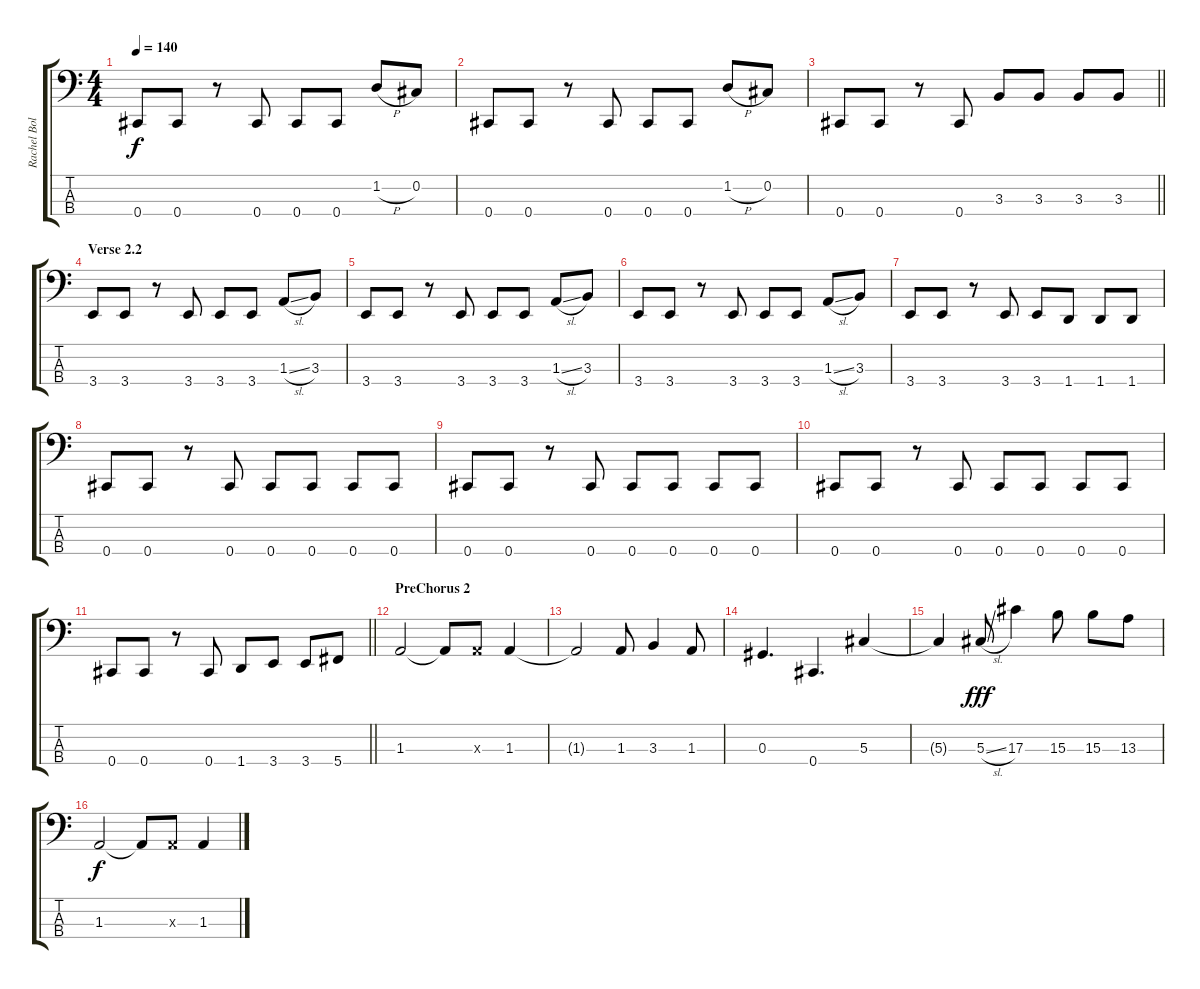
\track ("Rachel Bolan" "Rachel Bol") {instrument electricbasspick}
\staff {score tabs}
\tuning (Gb2 Db2 Ab1 Db1) {hide}
\ts (4 4)
\tempo 140
\clef f4
\ks c
0.4.8{dy f} 0.4.8 r.8 0.4.8 0.4.8 0.4.8 1.2{h}.8 0.2.8 |
0.4.8 0.4.8 r.8 0.4.8 0.4.8 0.4.8 1.2{h}.8 0.2.8 |
\barLineRight lightlight
0.4.8 0.4.8 r.8 0.4.8 3.3.8 3.3.8 3.3.8 3.3.8 |
\section ("" "Verse 2.2")
3.4.8 3.4.8 r.8 3.4.8 3.4.8 3.4.8 1.3{sl}.8 3.3.8 |
3.4.8 3.4.8 r.8 3.4.8 3.4.8 3.4.8 1.3{sl}.8 3.3.8 |
3.4.8 3.4.8 r.8 3.4.8 3.4.8 3.4.8 1.3{sl}.8 3.3.8 |
3.4.8 3.4.8 r.8 3.4.8 3.4.8 1.4.8 1.4.8 1.4.8 |
0.4.8 0.4.8 r.8 0.4.8 0.4.8 0.4.8 0.4.8 0.4.8 |
0.4.8 0.4.8 r.8 0.4.8 0.4.8 0.4.8 0.4.8 0.4.8 |
0.4.8 0.4.8 r.8 0.4.8 0.4.8 0.4.8 0.4.8 0.4.8 |
\barLineRight lightlight
0.4.8 0.4.8 r.8 0.4.8 1.4.8 3.4.8 3.4.8 5.4.8 |
\section ("" "PreChorus 2")
1.3.2 1.3{t}.8 1.3{x}.8 1.3.4 |
1.3{t}.2 1.3.8 3.3.4 1.3.8 |
0.3.4{d} 0.4.4{d} 5.3.4 |
5.3{t}.4 5.3{sl}.8{dy fff} 17.3.4 15.3.8 15.3.8 13.3.8 |
1.3.2{dy f} 1.3{t}.8 1.3{x}.8 1.3.4
